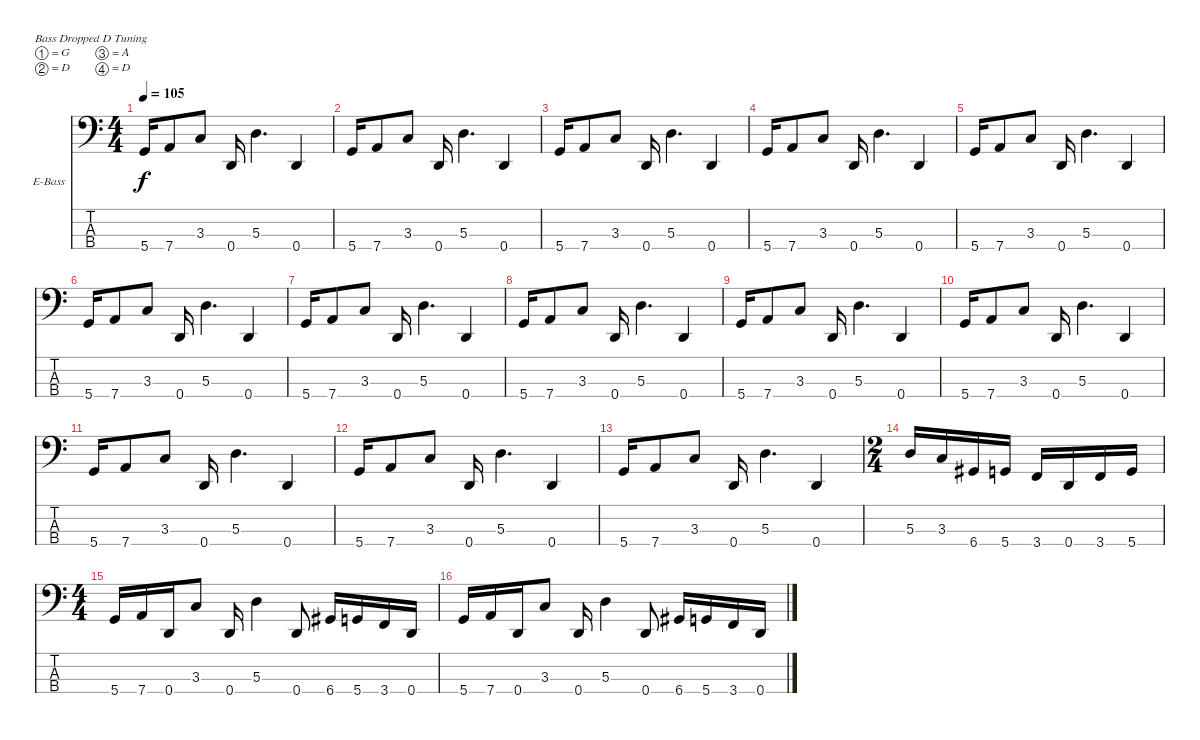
\defaultSystemsLayout 4
\bracketExtendMode nobrackets
\firstSystemTrackNameOrientation horizontal
\otherSystemsTrackNameOrientation horizontal
\track ("Jeff Ament (Drop D)" "E-Bass") {instrument electricbassfinger}
\staff {score tabs}
\tuning (G2 D2 A1 D1)
\ts (4 4)
\tempo 105
\clef f4
\scale
0.25
\ks c
5.4.16{dy f} 7.4.8 3.3.8 0.4.16 5.3.4{d} 0.4.4 |
\scale
0.25 5.4.16 7.4.8 3.3.8 0.4.16 5.3.4{d} 0.4.4 |
\scale
0.25 5.4.16 7.4.8 3.3.8 0.4.16 5.3.4{d} 0.4.4 |
\scale
0.25 5.4.16 7.4.8 3.3.8 0.4.16 5.3.4{d} 0.4.4 |
\scale
0.25 5.4.16 7.4.8 3.3.8 0.4.16 5.3.4{d} 0.4.4 |
\scale
0.25 5.4.16 7.4.8 3.3.8 0.4.16 5.3.4{d} 0.4.4 |
\scale
0.25 5.4.16 7.4.8 3.3.8 0.4.16 5.3.4{d} 0.4.4 |
\scale
0.25 5.4.16 7.4.8 3.3.8 0.4.16 5.3.4{d} 0.4.4 |
\scale
0.25 5.4.16 7.4.8 3.3.8 0.4.16 5.3.4{d} 0.4.4 |
\scale
0.25 5.4.16 7.4.8 3.3.8 0.4.16 5.3.4{d} 0.4.4 |
\scale
0.25 5.4.16 7.4.8 3.3.8 0.4.16 5.3.4{d} 0.4.4 |
\scale
0.25 5.4.16 7.4.8 3.3.8 0.4.16 5.3.4{d} 0.4.4 |
\scale
0.25 5.4.16 7.4.8 3.3.8 0.4.16 5.3.4{d} 0.4.4 |
\ts (2 4)
\scale
0.25 5.3.16 3.3.16 6.4.16 5.4.16 3.4.16 0.4.16 3.4.16 5.4.16 |
\ts (4 4)
\scale
0.25 5.4.16 7.4.16 0.4.16 3.3.8 0.4.16 5.3.4 0.4.8 6.4.16 5.4.16 3.4.16 0.4.16 |
\scale
0.25 5.4.16 7.4.16 0.4.16 3.3.8 0.4.16 5.3.4 0.4.8 6.4.16 5.4.16 3.4.16 0.4.16
